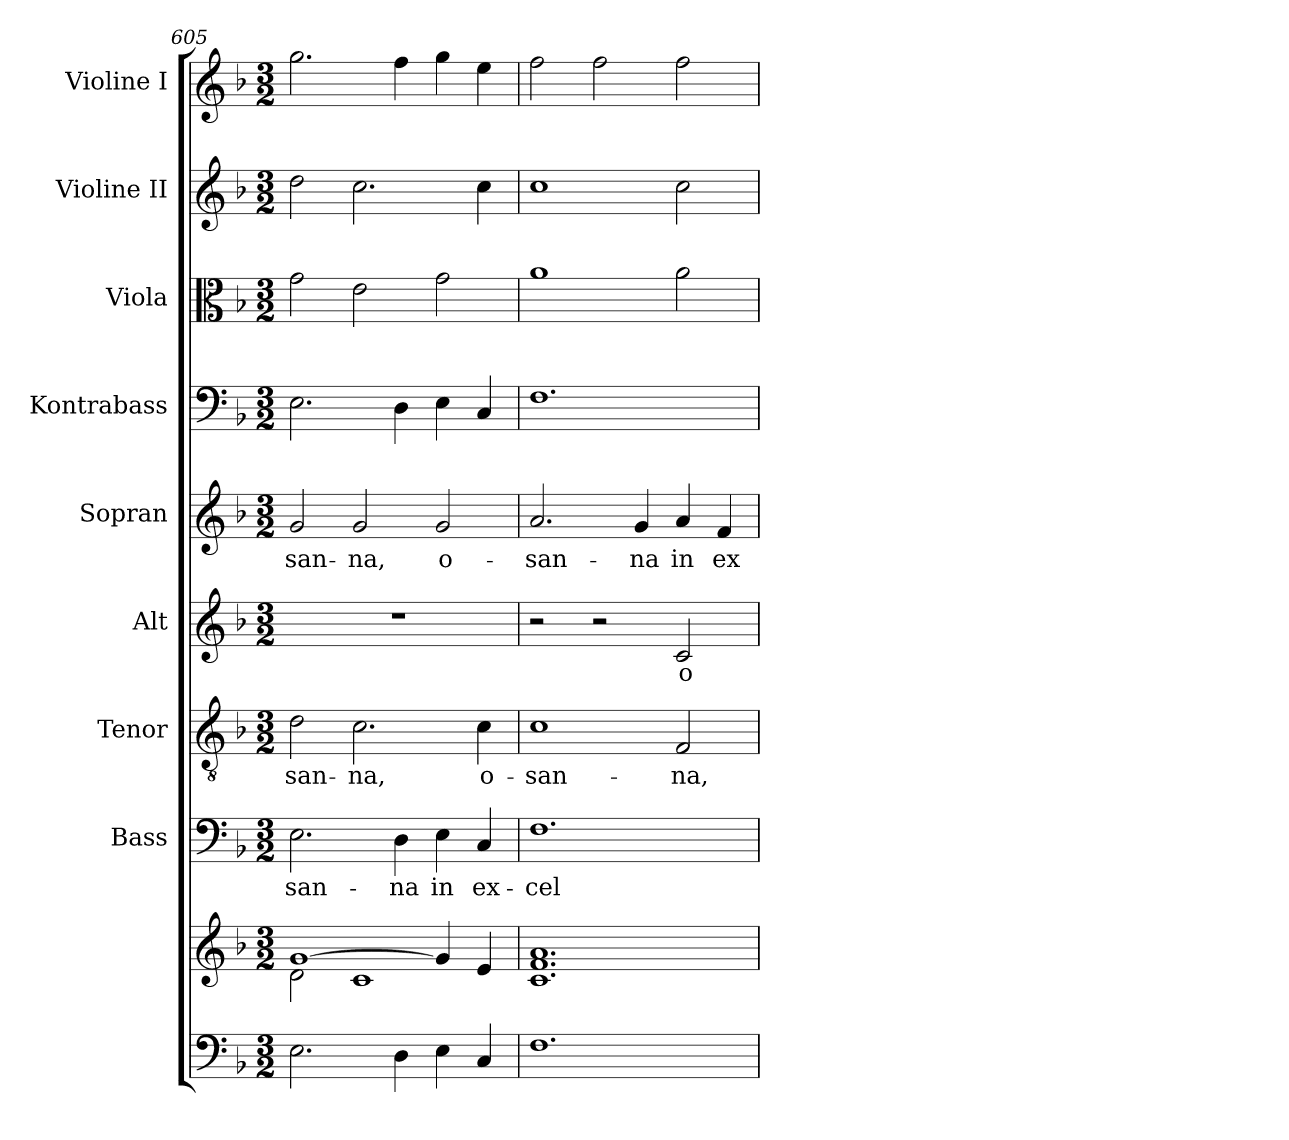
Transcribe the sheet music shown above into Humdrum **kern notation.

**kern	**kern	**kern	**text	**kern	**text	**kern	**text	**kern	**text	**kern	**kern	**kern	**kern
*part9	*part9	*part8	*part8	*part7	*part7	*part6	*part6	*part5	*part5	*part4	*part3	*part2	*part1
*staff10	*staff9	*staff8	*staff8	*staff7	*staff7	*staff6	*staff6	*staff5	*staff5	*staff4	*staff3	*staff2	*staff1
*	*	*I"Bass	*	*I"Tenor	*	*I"Alt	*	*I"Sopran	*	*I"Kontrabass	*I"Viola	*I"Violine II	*I"Violine I
*	*	*I'B.	*	*I'T.	*	*I'A.	*	*I'S.	*	*I'Kb.	*I'Vla.	*I'Vl. II	*I'Vl. I
*clefF4	*clefG2	*clefF4	*	*clefGv2	*	*clefG2	*	*clefG2	*	*clefF4	*clefC3	*clefG2	*clefG2
*	*	*	*	*	*	*	*	*	*	*ITrd7c12	*	*	*
*k[b-]	*k[b-]	*k[b-]	*	*k[b-]	*	*k[b-]	*	*k[b-]	*	*k[b-]	*k[b-]	*k[b-]	*k[b-]
*F:	*F:	*F:	*	*F:	*	*F:	*	*F:	*	*F:	*F:	*F:	*F:
*M3/2	*M3/2	*M3/2	*	*M3/2	*	*M3/2	*	*M3/2	*	*M3/2	*M3/2	*M3/2	*M3/2
=605	=605	=605	=605	=605	=605	=605	=605	=605	=605	=605	=605	=605	=605
*	*^	*	*	*	*	*	*	*	*	*	*	*	*
!	!	!	!	!LO:LY:b	!	!LO:LY:b	!	!	!	!LO:LY:b	!	!	!	!
2.E\	[>1g	2d\	2.E\	-san-	2d\	-san-	1.r	.	2g/	-san-	2.EE\	2g\	2dd\	2.gg\
!	!	!	!	!	!	!LO:LY:b	!	!	!	!LO:LY:b	!	!	!	!
.	.	1c	.	.	2.c\	-na,	.	.	2g/	-na,	.	2e\	2.cc\	.
!	!	!	!	!LO:LY:b	!	!	!	!	!	!	!	!	!	!
4D\	.	.	4D\	-na	.	.	.	.	.	.	4DD\	.	.	4ff\
!	!	!	!	!LO:LY:b	!	!	!	!	!	!LO:LY:b	!	!	!	!
4E\	4g/]	.	4E\	in	.	.	.	.	2g/	o-	4EE\	2g\	.	4gg\
!	!	!	!	!LO:LY:b	!	!LO:LY:b	!	!	!	!	!	!	!	!
4C/	4e/	.	4C/	ex-	4c\	o-	.	.	.	.	4CC/	.	4cc\	4ee\
*	*v	*v	*	*	*	*	*	*	*	*	*	*	*	*
=606	=606	=606	=606	=606	=606	=606	=606	=606	=606	=606	=606	=606	=606
!	!	!	!LO:LY:b	!	!LO:LY:b	!	!	!	!LO:LY:b	!	!	!	!
1.F	1.c 1.f 1.a	1.F	-cel-	1c	-san-	2r	.	2.a/	-san-	1.FF	1a	1cc	2ff\
.	.	.	.	.	.	2r	.	.	.	.	.	.	2ff\
!	!	!	!	!	!	!	!	!	!LO:LY:b	!	!	!	!
.	.	.	.	.	.	.	.	4g/	-na	.	.	.	.
!	!	!	!	!	!LO:LY:b	!	!LO:LY:b	!	!LO:LY:b	!	!	!	!
.	.	.	.	2F/	-na,	2c/	o-	4a/	in	.	2a\	2cc\	2ff\
!	!	!	!	!	!	!	!	!	!LO:LY:b	!	!	!	!
.	.	.	.	.	.	.	.	4f/	ex-	.	.	.	.
=	=	=	=	=	=	=	=	=	=	=	=	=	=
*-	*-	*-	*-	*-	*-	*-	*-	*-	*-	*-	*-	*-	*-
